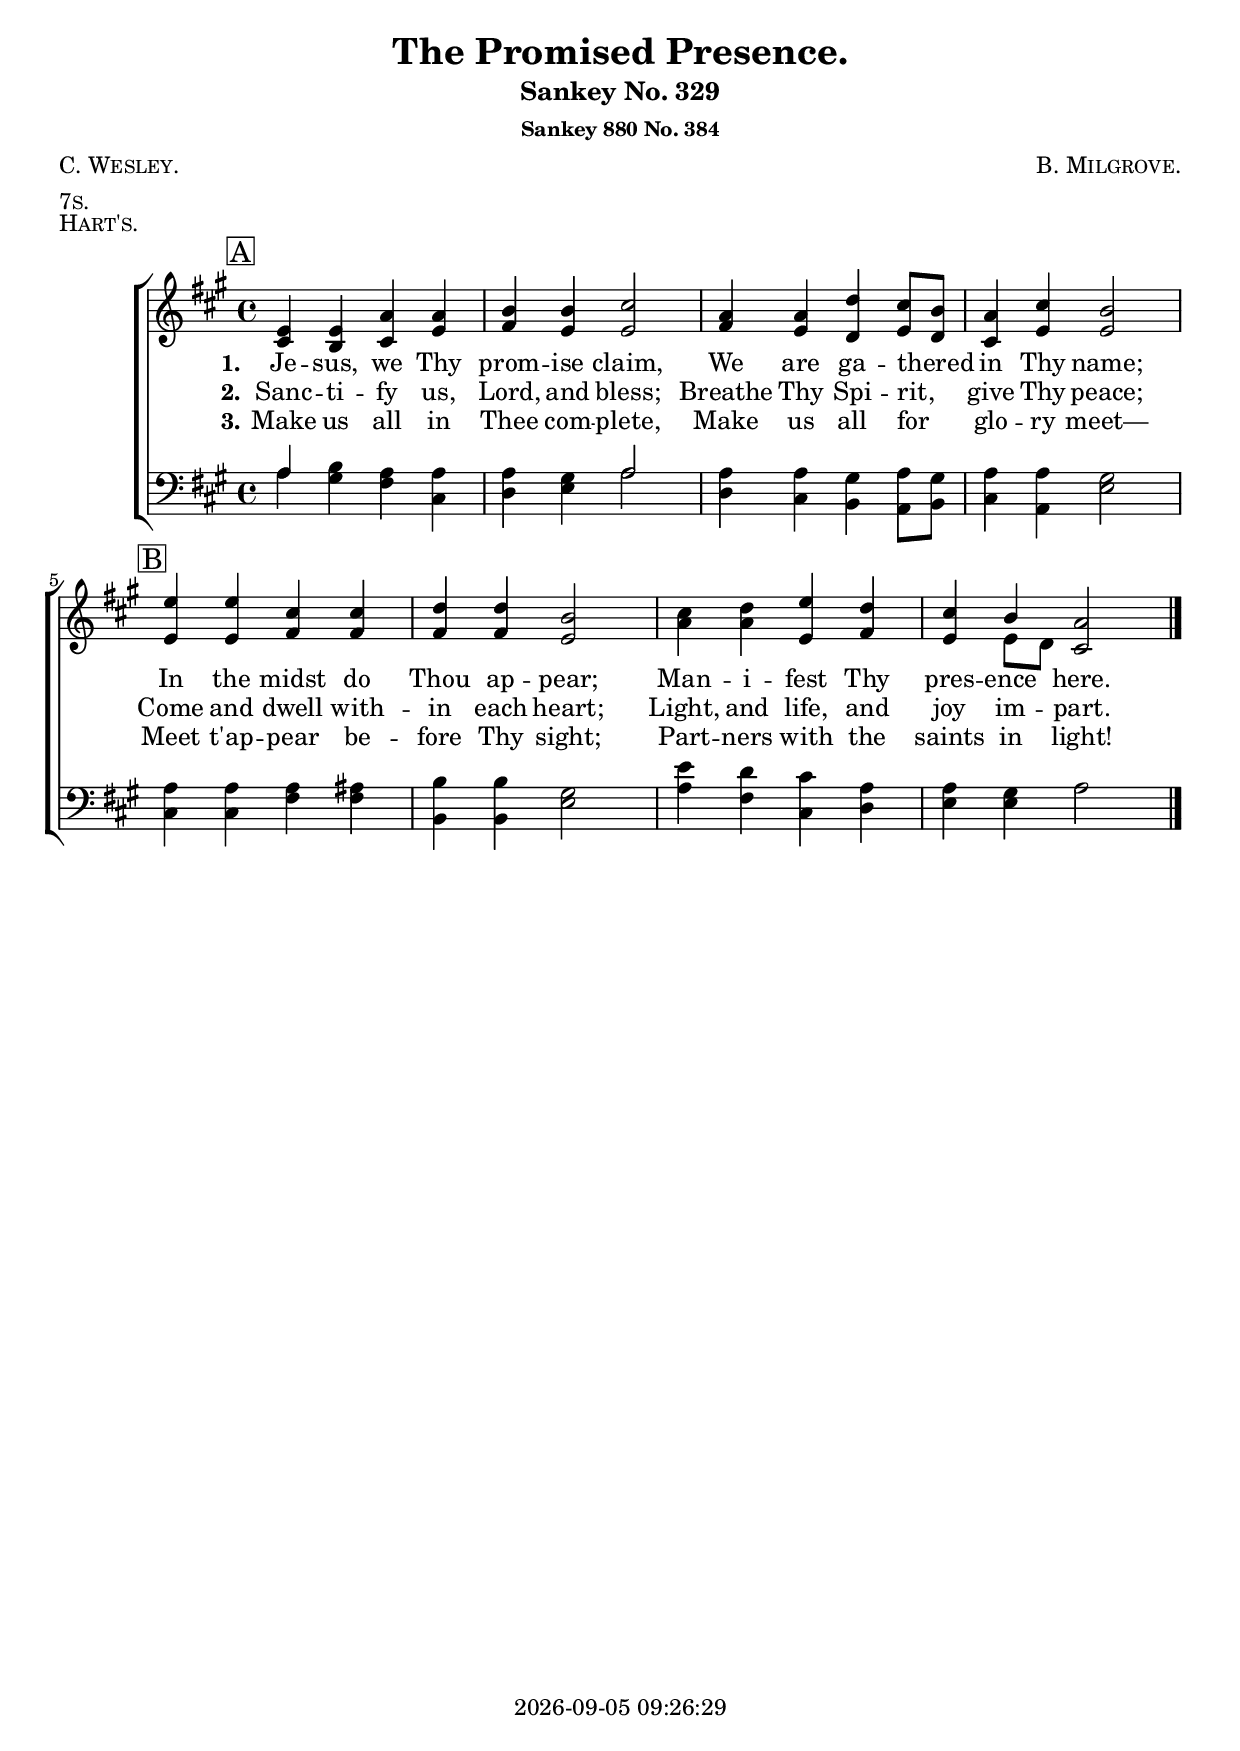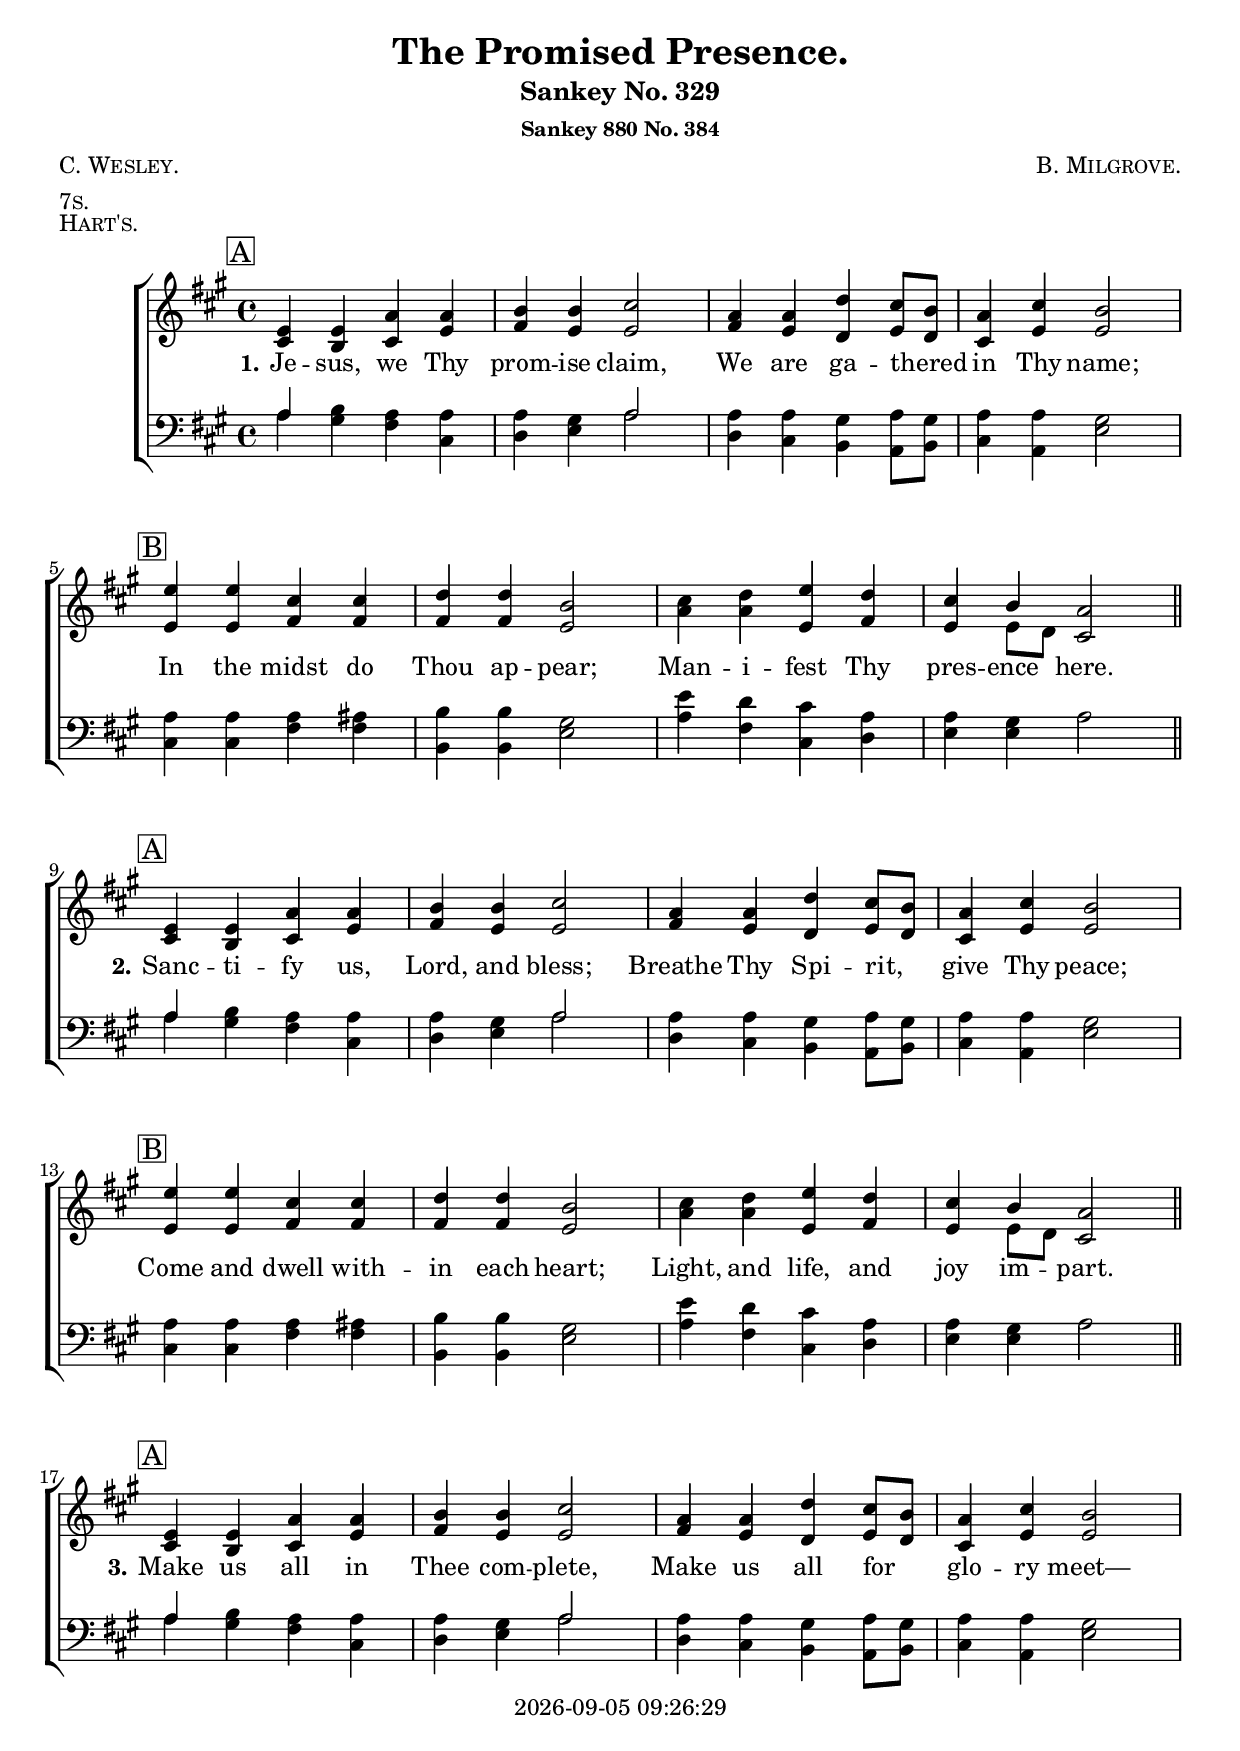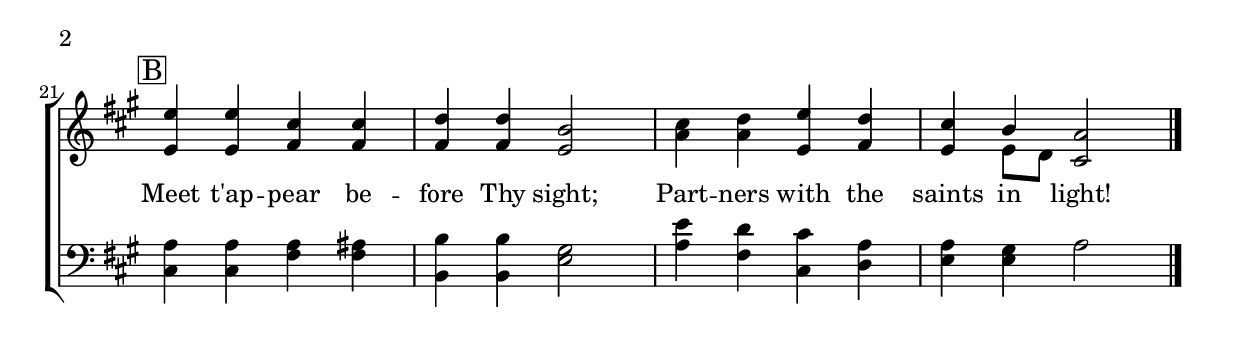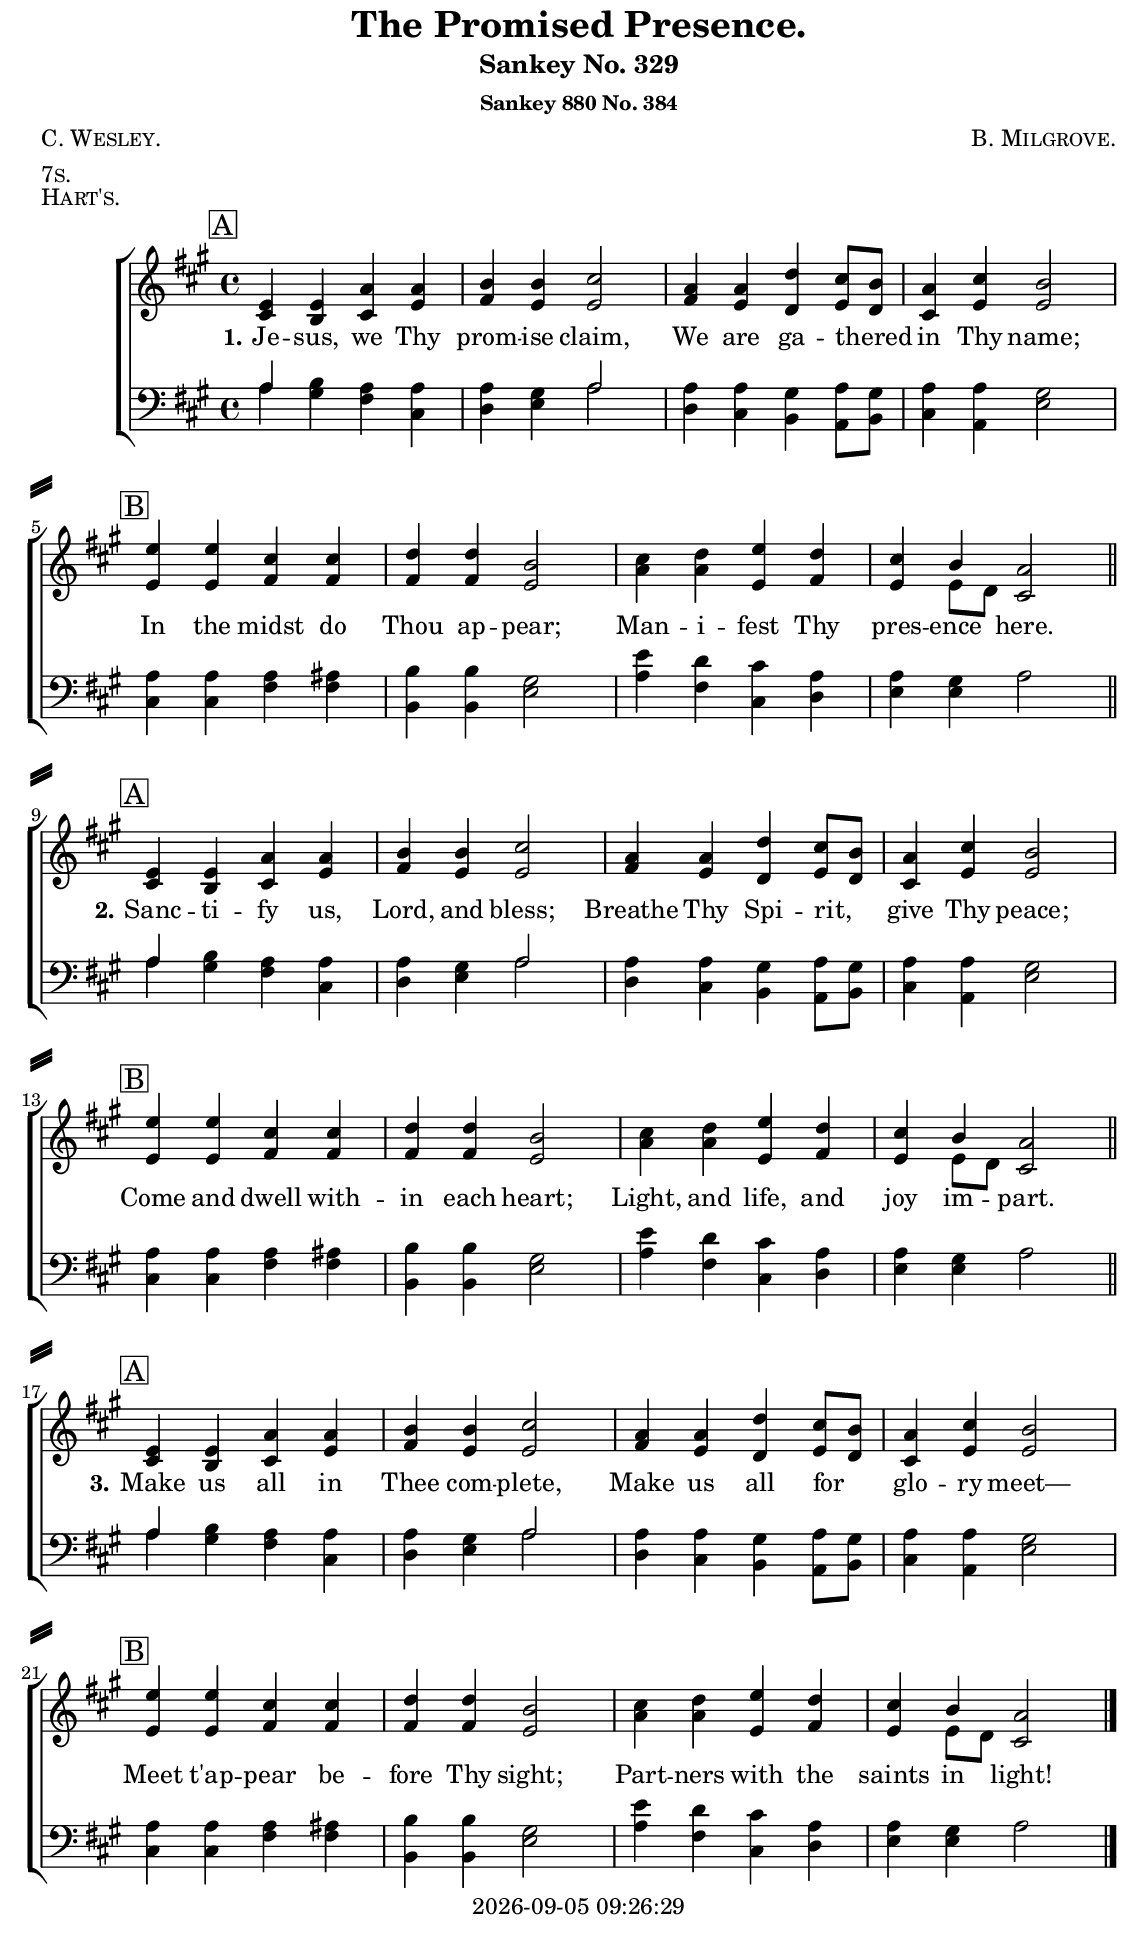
\version "2.22.1"

\include "articulate.ly"

today = #(strftime "%Y-%m-%d %H:%M:%S" (localtime (current-time)))

\header {
% centered at top
%  dedication  = "dedication"
  title       = "The Promised Presence."
  subtitle    = "Sankey No. 329"
  subsubtitle = "Sankey 880 No. 384"
%  instrument  = "instrument"
  
% arrangement of following lines:
%
%  poet    composer
%  meter   arranger
%  piece       opus

  composer    = \markup\smallCaps "B. Milgrove."
%  arranger    = "arranger"
%  opus        = "opus"

  poet        = \markup\smallCaps "C. Wesley."
  meter       = \markup\smallCaps "7s."
  piece       = \markup\smallCaps "Hart's."

% centered at bottom
% tagline     = "tagline" % default lilypond version
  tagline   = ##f
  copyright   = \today
}

% #(set-global-staff-size 16)

global = {
  \key a \major
  \time 4/4
}

RehearsalTrack = {
% \set Score.currentBarNumber = #5
  \mark \markup { \box "A" } s1*4
  \mark \markup { \box "B" } s1*4
}

TempoTrack = {
  \set Score.tempoHideNote = ##t
  \tempo 4=120
}

nl = { \bar "||" \break }

soprano = \relative {
  \autoBeamOff
  e'4 4 a a
  b4 4 cis2
  a4 4 d cis8[b]
  a4 cis b2
  e4 4 cis cis % B
  d4 4 b2
  cis4 d e d
  cis4 b a2
}

alto = \relative {
  \autoBeamOff
  cis'4 b cis e
  fis4 e4 2
  fis4 e d e8[d]
  cis4 e4 2
  e4 4 fis4 4 % B
  fis4 4 e2
  a4 4 e fis
  e4 8[d] cis2
}

tenor = \relative {
  \autoBeamOff
  a4 b a a
  a4 gis a2
  a4 4 gis a8[gis]
  a4 4 gis2
  a4 4 4 ais % B
  b4 4 gis2
  e'4 d cis a
  a4 gis a2
}

bass = \relative {
  \autoBeamOff
  \once\partCombineApart a4 gis fis cis
  d4 e \once\partCombineApart a2
  d,4 cis b a8[b]
  cis4 a e'2
  cis4 4 fis4 4 % B
  b,4 4 e2
  a4 fis cis d
  e4 4 a2
}

nom  = {   \set ignoreMelismata = ##t }
yesm = { \unset ignoreMelismata       }

chorus = \lyricmode {
}

verses = 3

wordsOne = \lyricmode {
  \set stanza = "1."
  Je -- sus, we Thy prom -- ise claim,
  We are ga -- thered in Thy name;
  In the midst do Thou ap -- pear;
  Man -- i -- fest Thy pres -- ence here.
}
  
wordsTwo = \lyricmode {
  \set stanza = "2."
  Sanc -- ti -- fy us, Lord, and bless;
  Breathe Thy  Spi -- rit, give Thy peace;
  Come and dwell with -- in each heart;
  Light, and life, and joy im -- part.
}
  
wordsThree = \lyricmode {
  \set stanza = "3."
  Make us all in Thee com -- plete,
  Make us all for glo -- ry meet—
  Meet t'ap -- pear be -- fore Thy sight;
  Part -- ners with the saints in light!
}
  
wordsMidi = \lyricmode {
  \set stanza = "1."
  "Je" "sus, " "we " "Thy " prom "ise " "claim, "
  "\nWe " "are " ga "thered " "in " "Thy " "name; "
  "\nIn " "the " "midst " "do " "Thou " ap "pear; "
  "\nMan" i "fest " "Thy " pres "ence " "here. "

  \set stanza = "2."
  "\nSanc" ti "fy " "us, " "Lord, " "and " "bless; "
  "\nBreathe " "Thy "  Spi "rit, " "give " "Thy " "peace; "
  "\nCome " "and " "dwell " with "in " "each " "heart; "
  "\nLight, " "and " "life, " "and " "joy " im "part. "

  \set stanza = "3."
  "\nMake " "us " "all " "in " "Thee " com "plete, "
  "\nMake " "us " "all " "for " glo "ry " "meet— "
  "\nMeet " t'ap "pear " be "fore " "Thy " "sight; "
  "\nPart" "ners " "with " "the " "saints " "in " "light! "
}

\book {
  \bookOutputSuffix "midi"
  \score {
%    \articulate
        \new ChoirStaff <<
                                % Soprano staff
          \new Staff = soprano
          <<
            \new Voice { \repeat unfold \verses \TempoTrack     }
            \new Voice { \global \repeat unfold \verses \soprano \bar "|." }
            \addlyrics \wordsMidi
          >>
                                % Alto staff
          \new Staff = alto
          <<
            \new Voice { \global \repeat unfold \verses { \alto \nl } \bar "|." }
          >>
                                % Tenor staff
          \new Staff = tenor
          <<
            \clef "treble_8"
            \new Voice { \global \repeat unfold \verses \tenor }
          >>
                                % Bass staff
          \new Staff = bass
          <<
            \clef "bass"
            \new Voice { \global \repeat unfold \verses \bass }
          >>
        >>
    \midi {}
  }
}

\book {
  \bookOutputSuffix "repeat"
  \score {
        \new ChoirStaff <<
                                  % Joint soprano/alto staff
          \new Staff \with { printPartCombineTexts = ##f }
          <<
            \new Voice \RehearsalTrack
            \new Voice \TempoTrack
            \new NullVoice = "aligner" \soprano
            \new Voice = "women" \partCombine { \global \soprano \bar "|." } { \global \alto }
            \new Lyrics \lyricsto "aligner" { \wordsOne \chorus }
            \new Lyrics \lyricsto "aligner"   \wordsTwo
            \new Lyrics \lyricsto "aligner"   \wordsThree
          >>
                                  % Joint tenor/bass staff
          \new Staff \with { printPartCombineTexts = ##f }
          <<
            \clef "bass"
            \new Voice = "men" \partCombine { \global \tenor } { \global \bass }
          >>
        >>
    \layout {
      indent = 1.5\cm
      \context {
        \Staff \RemoveAllEmptyStaves
      }
    }
  }
}

\book {
  \bookOutputSuffix "single"
  \score {
        \new ChoirStaff <<
                                  % Joint soprano/alto staff
          \new Staff \with { printPartCombineTexts = ##f }
          <<
            \new Voice { \repeat unfold \verses \RehearsalTrack }
            \new Voice { \repeat unfold \verses \TempoTrack }
            \new NullVoice = "aligner" { \repeat unfold \verses \soprano }
            \new Voice = "women" \partCombine { \global \repeat unfold \verses \soprano \bar "|." }
                                               { \global \repeat unfold \verses { \alto \nl } \bar "|." }
            \new Lyrics \lyricsto "aligner" { \wordsOne   \chorus
                                              \wordsTwo   \chorus
                                              \wordsThree \chorus
                                            }
          >>
                                  % Joint tenor/bass staff
          \new Staff \with { printPartCombineTexts = ##f }
          <<
            \clef "bass"
            \new Voice = "men" \partCombine { \global \repeat unfold \verses \tenor }
                                            { \global \repeat unfold \verses \bass }
          >>
        >>
    \layout {
      indent = 1.5\cm
      \context {
        \Staff \RemoveAllEmptyStaves
      }
    }
  }
}

\book {
  \bookOutputSuffix "singlepage"
  \paper {
    top-margin = 0
    left-margin = 7
    right-margin = 1
    paper-width = 190\mm
    page-breaking = #ly:one-page-breaking
    system-system-spacing.basic-distance = #15
    system-separator-markup = \slashSeparator
  }
  \score {
        \new ChoirStaff <<
                                  % Joint soprano/alto staff
          \new Staff \with { printPartCombineTexts = ##f }
          <<
            \new Voice { \repeat unfold \verses \RehearsalTrack }
            \new Voice { \repeat unfold \verses \TempoTrack }
            \new NullVoice = "aligner" { \repeat unfold \verses \soprano }
            \new Voice = "women" \partCombine { \global \repeat unfold \verses \soprano \bar "|." }
                                               { \global \repeat unfold \verses { \alto \nl } \bar "|." }
            \new Lyrics \lyricsto "aligner" { \wordsOne   \chorus
                                              \wordsTwo   \chorus
                                              \wordsThree \chorus
                                            }
          >>
                                  % Joint tenor/bass staff
          \new Staff \with { printPartCombineTexts = ##f }
          <<
            \clef "bass"
            \new Voice = "men" \partCombine { \global \repeat unfold \verses \tenor }
                                            { \global \repeat unfold \verses \bass }
          >>
        >>
    \layout {
      indent = 1.5\cm
      \context {
        \Staff \RemoveAllEmptyStaves
      }
    }
  }
}
